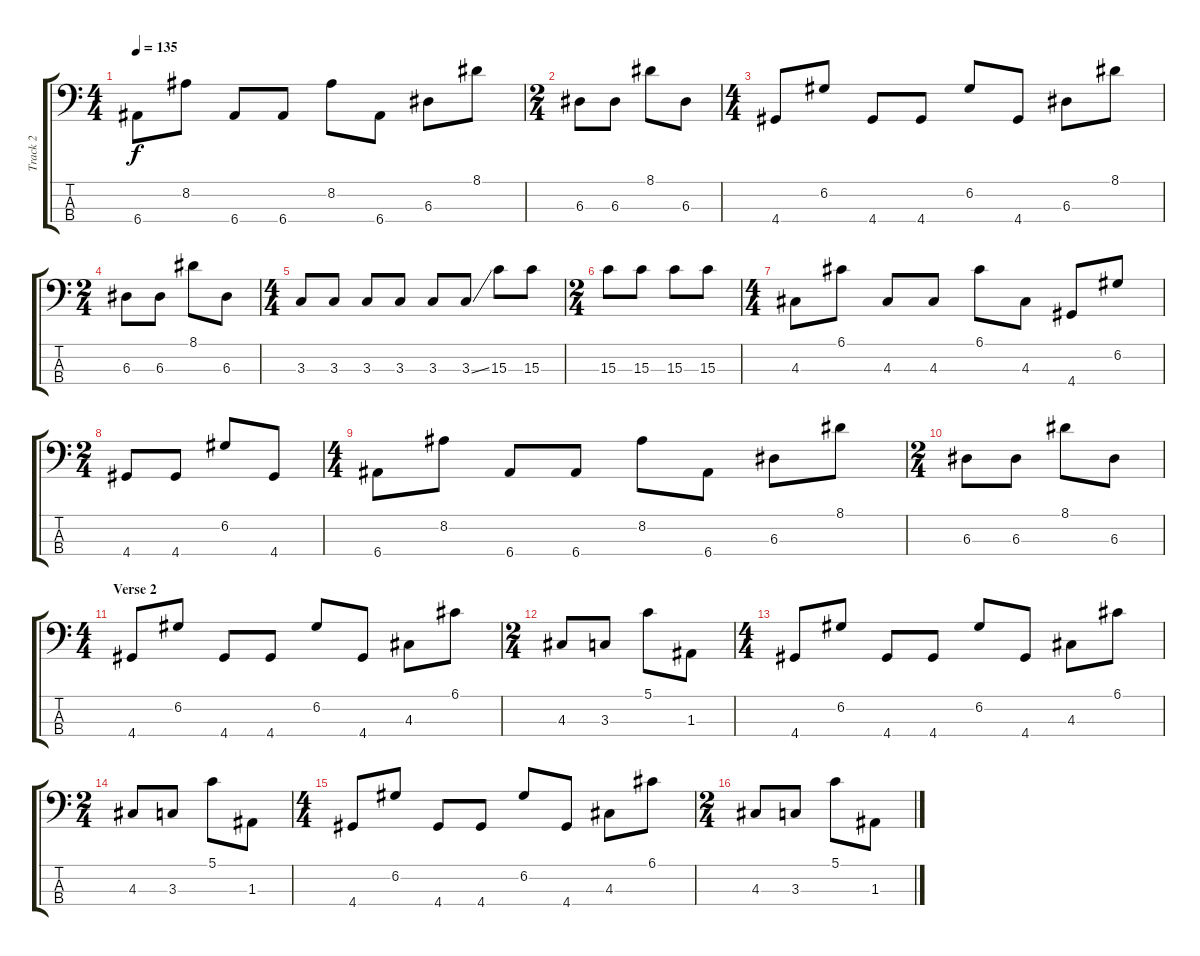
\track ("Track 2" "Track 2") {instrument slapbass2}
\staff {score tabs}
\tuning (G2 D2 A1 E1) {hide}
\ts (4 4)
\tempo 135
\clef f4
\ks c
6.4.8{dy f} 8.2.8 6.4.8 6.4.8 8.2.8 6.4.8 6.3.8 8.1.8 |
\ts (2 4)
6.3.8 6.3.8 8.1.8 6.3.8 |
\ts (4 4)
4.4.8 6.2.8 4.4.8 4.4.8 6.2.8 4.4.8 6.3.8 8.1.8 |
\ts (2 4)
6.3.8 6.3.8 8.1.8 6.3.8 |
\ts (4 4)
3.3.8 3.3.8 3.3.8 3.3.8 3.3.8 3.3{ss}.8 15.3.8 15.3.8 |
\ts (2 4)
15.3.8 15.3.8 15.3.8 15.3.8 |
\ts (4 4)
4.3.8 6.1.8 4.3.8 4.3.8 6.1.8 4.3.8 4.4.8 6.2.8 |
\ts (2 4)
4.4.8 4.4.8 6.2.8 4.4.8 |
\ts (4 4)
6.4.8 8.2.8 6.4.8 6.4.8 8.2.8 6.4.8 6.3.8 8.1.8 |
\ts (2 4)
6.3.8 6.3.8 8.1.8 6.3.8 |
\ts (4 4)
\section ("" "Verse 2")
4.4.8 6.2.8 4.4.8 4.4.8 6.2.8 4.4.8 4.3.8 6.1.8 |
\ts (2 4)
4.3.8 3.3.8 5.1.8 1.3.8 |
\ts (4 4)
4.4.8 6.2.8 4.4.8 4.4.8 6.2.8 4.4.8 4.3.8 6.1.8 |
\ts (2 4)
4.3.8 3.3.8 5.1.8 1.3.8 |
\ts (4 4)
4.4.8 6.2.8 4.4.8 4.4.8 6.2.8 4.4.8 4.3.8 6.1.8 |
\ts (2 4)
4.3.8 3.3.8 5.1.8 1.3.8
